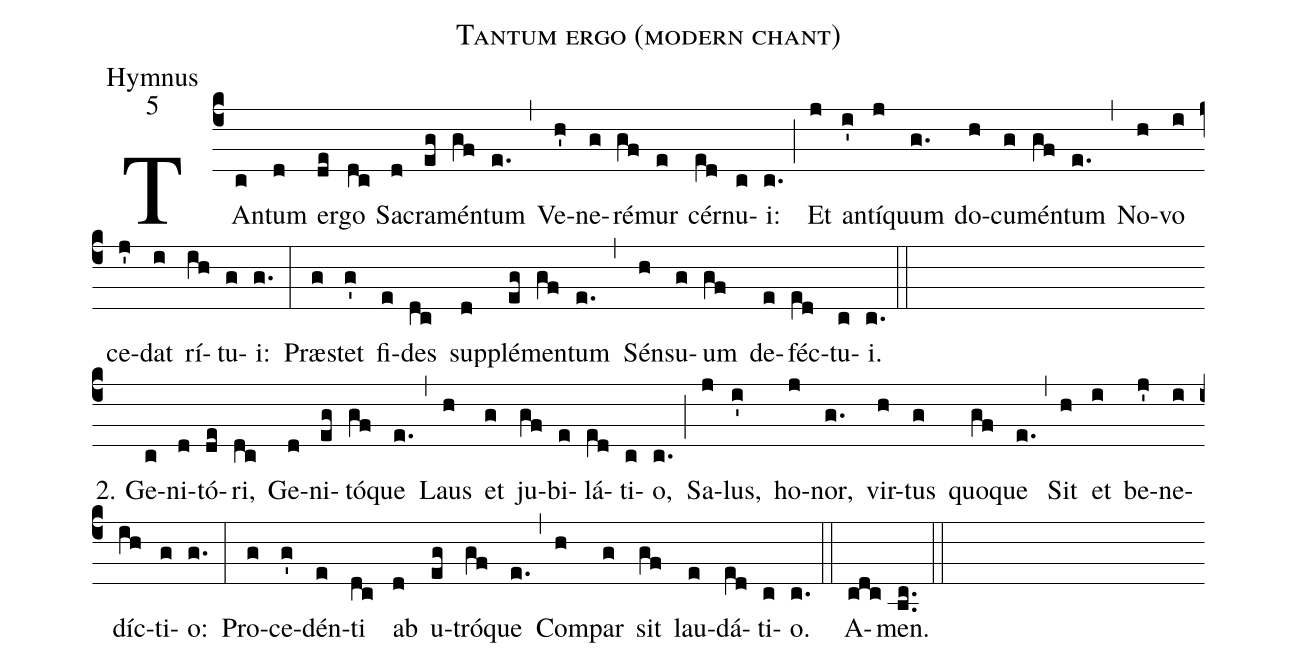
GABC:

name: Tantum ergo (modern chant);
office-part: Hymnus;
mode: 5;
%%
(c4) TAn(c)tum(d) er(de)go(dc) Sa(d)cra(eg)mén(gf)tum(e.) (,)
Ve(h')ne(g)ré(gf)mur(e) cér(e[ll:1]d)nu(c)i:(c.) (;)
Et(j) an(i')tí(j)quum(g.) do(h)cu(g)mén(gf)tum(e.) (,)
No(h)vo(i) ce(j')dat(i) rí(ih)tu(g)i:(g.) (:)
Præ(g)stet(g') fi(e)des(dc) sup(d)plé(eg)men(gf)tum(e.) (,)
Sén(h)su(g)um(gf) de(e)féc(e[ll:1]d)tu(c)i.(c.) (::)
(Z-)
2. Ge(c)ni(d)tó(de)ri,(dc) Ge(d)ni(eg)tó(gf)que(e.) (,)
Laus(h) et(g) ju(gf)bi(e)lá(e[ll:1]d)ti(c)o,(c.) (;)
Sa(j)lus,(i') ho(j)nor,(g.) vir(h)tus(g) quo(gf)que(e.) (,)
Sit(h) et(i) be(j')ne(i)díc(ih)ti(g)o:(g.) (:)
Pro(g)ce(g')dén(e)ti(dc) ab(d) u(eg)tró(gf)que(e.) (,)
Com(h)par(g) sit(gf) lau(e)dá(e[ll:1]d)ti(c)o.(c.) (::)
A(cdc)men.(bc..) (::)
